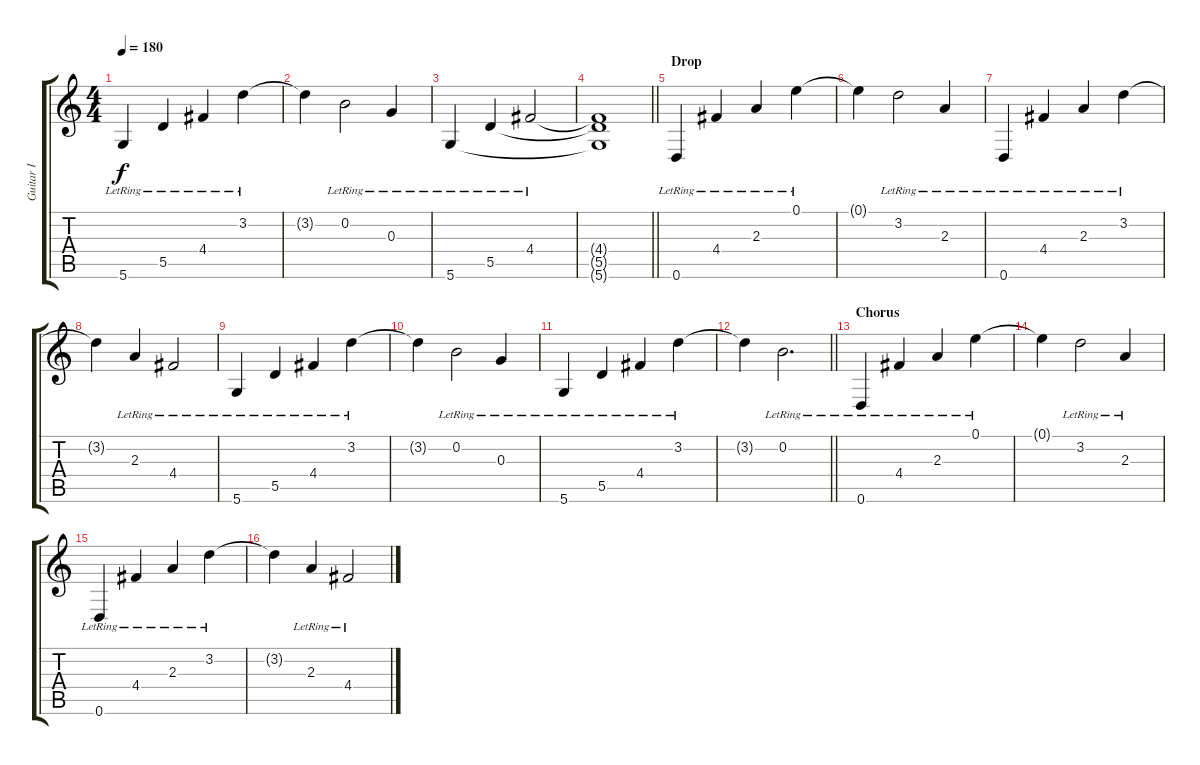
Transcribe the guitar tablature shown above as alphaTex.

\track ("Guitar I" "Guitar I") {instrument acousticguitarsteel}
\staff {score tabs}
\tuning (E4 B3 G3 D3 A2 D2) {hide}
\ts (4 4)
\tempo 180
\clef g2
\ks c
5.6{lr}.4{dy f} 5.5{lr}.4 4.4{lr}.4 3.2{lr}.4 |
3.2{t}.4 0.2{lr}.2 0.3{lr}.4 |
5.6{lr}.4 5.5{lr}.4 4.4{lr}.2 |
\barLineRight lightlight
(4.4{t} 5.5{t} 5.6{t}).1 |
\section ("" "Drop")
0.6{lr}.4 4.4{lr}.4 2.3{lr}.4 0.1{lr}.4 |
0.1{t}.4 3.2{lr}.2 2.3{lr}.4 |
0.6{lr}.4 4.4{lr}.4 2.3{lr}.4 3.2{lr}.4 |
3.2{t}.4 2.3{lr}.4 4.4{lr}.2 |
5.6{lr}.4 5.5{lr}.4 4.4{lr}.4 3.2{lr}.4 |
3.2{t}.4 0.2{lr}.2 0.3{lr}.4 |
5.6{lr}.4 5.5{lr}.4 4.4{lr}.4 3.2{lr}.4 |
\barLineRight lightlight
3.2{t}.4 0.2{lr}.2{d} |
\section ("" "Chorus")
0.6{lr}.4 4.4{lr}.4 2.3{lr}.4 0.1{lr}.4 |
0.1{t}.4 3.2{lr}.2 2.3{lr}.4 |
0.6{lr}.4 4.4{lr}.4 2.3{lr}.4 3.2{lr}.4 |
3.2{t}.4 2.3{lr}.4 4.4{lr}.2
